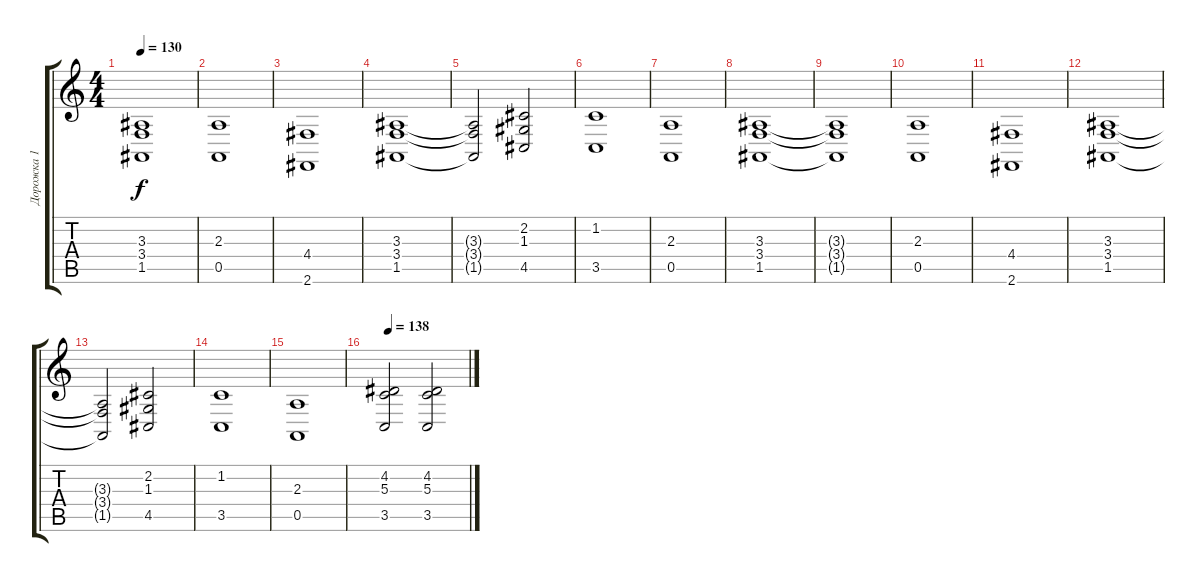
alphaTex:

\track ("Дорожка 1" "Дорожка 1") {instrument stringensemble1}
\staff {score tabs}
\tuning (E4 B3 G3 D3 A2 E2) {hide}
\ts (4 4)
\tempo 130
\clef g2
\ks c
(3.3{t} 3.4{t} 1.5{t}).1{dy f} |
(2.3 0.5).1 |
(4.4 2.6).1 |
(3.3 3.4 1.5).1 |
(3.3{t} 3.4{t} 1.5{t}).2 (2.2 1.3 4.5).2 |
(1.2 3.5).1 |
(2.3 0.5).1 |
(3.3 3.4 1.5).1 |
(3.3{t} 3.4{t} 1.5{t}).1 |
(2.3 0.5).1 |
(4.4 2.6).1 |
(3.3 3.4 1.5).1 |
(3.3{t} 3.4{t} 1.5{t}).2 (2.2 1.3 4.5).2 |
(1.2 3.5).1 |
(2.3 0.5).1 |
\tempo 138
(4.2 5.3 3.5).2 (4.2 5.3 3.5).2
